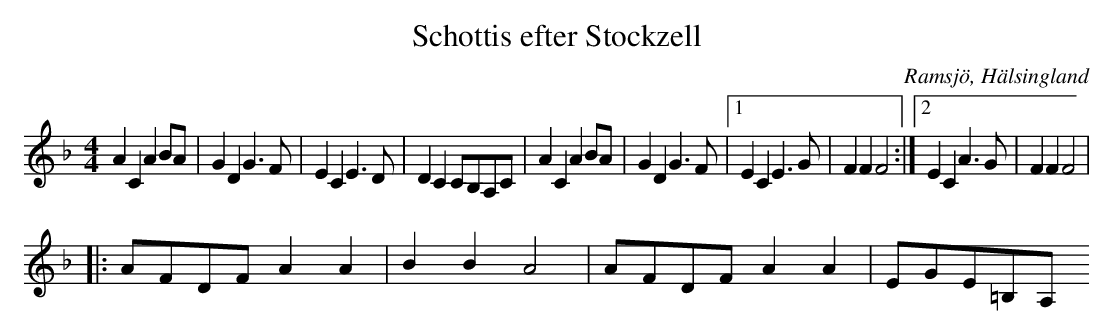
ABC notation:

X:1
T: Schottis efter Stockzell
O: Ramsjö, Hälsingland
M: 4/4
L: 1/8
K: F
A2 C2 A2 BA|G2 D2 G2>F2|E2 C2 E2>D2|D2 C2 CB,A,C|A2 C2 A2 BA|G2 D2 G2>F2|1 E2 C2 E2>G2|F2 F2 F4:|2 E2 C2 A2>G2|F2 F2 F4|
|:AFDF A2 A2| B2 B2 A4|AFDF A2 A2|EGE=B,A,
